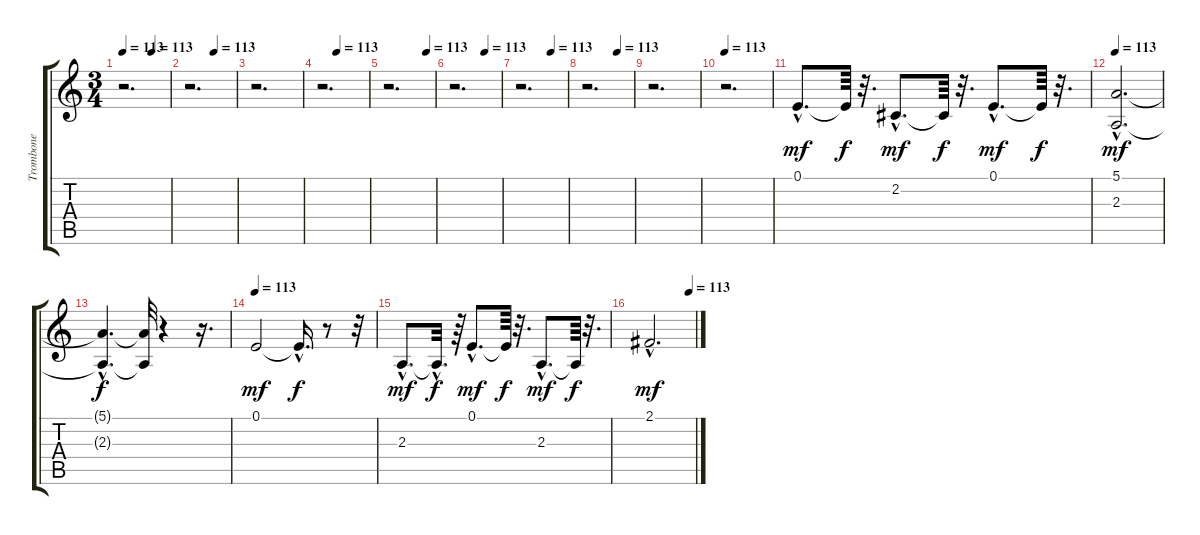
\track ("Trombone" "Trombone") {instrument frenchhorn}
\staff {score tabs}
\tuning (E4 B3 G3 D3 A2 E2) {hide}
\ts (3 4)
\tempo 113
\tempo (113 0.625)
\clef g2
\ks c
r.2{d dy f} |
\tempo (113 0.5416666666666666)
r.2{d} |
r.2{d} |
\tempo (113 0.3333333333333333)
r.2{d} |
\tempo (113 0.8333333333333334)
r.2{d} |
\tempo (113 0.6666666666666666)
r.2{d} |
\tempo (113 0.6666666666666666)
r.2{d} |
\tempo (113 0.6666666666666666)
r.2{d} |
r.2{d} |
\tempo 113
r.2{d} |
0.1{hac}.8{d dy mf} 0.1{t}.64{dy f} r.32{d} 2.2{hac}.8{d dy mf} 2.2{t}.64{dy f} r.32{d} 0.1{hac}.8{d dy mf} 0.1{t}.64{dy f} r.32{d} |
\tempo 113
(5.1{hac} 2.3{hac}).2{d dy mf} |
(5.1{hac t} 2.3{hac t}).4{d dy f} (5.1{t} 2.3{t}).32 r.4 r.16{d} |
\tempo 113
0.1.2{dy mf} 0.1{hac t}.16{d dy f} r.8 r.32 |
2.3{hac}.8{d dy mf} 2.3{hac t}.32{d dy f} r.64 0.1{hac}.8{d dy mf} 0.1{t}.64{dy f} r.32{d} 2.3{hac}.8{d dy mf} 2.3{t}.64{dy f} r.32{d} |
\tempo (113 0.875)
2.1{hac}.2{d dy mf}
